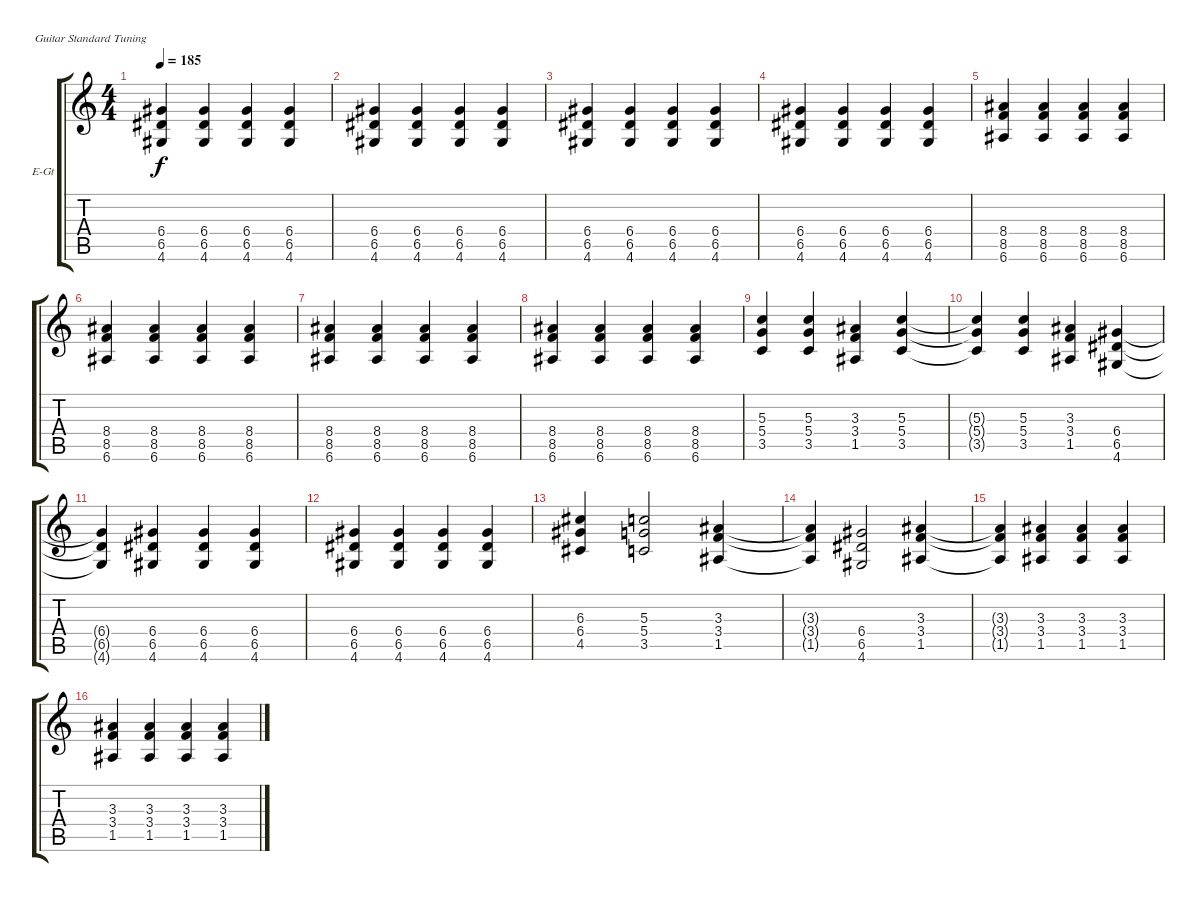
\defaultSystemsLayout 4
\bracketExtendMode groupsimilarinstruments
\firstSystemTrackNameOrientation horizontal
\otherSystemsTrackNameOrientation horizontal
\track ("Sébastien Lefebvre" "E-Gt") {instrument distortionguitar}
\staff {score tabs}
\tuning (E4 B3 G3 D3 A2 E2)
\ts (4 4)
\tempo 185
\clef g2
\scale
0.333333
\ks c
(6.4 6.5 4.6).4{dy f} (6.4 6.5 4.6).4 (6.4 6.5 4.6).4 (6.4 6.5 4.6).4 |
\scale
0.333333 (6.4 6.5 4.6).4 (6.4 6.5 4.6).4 (6.4 6.5 4.6).4 (6.4 6.5 4.6).4 |
\scale
0.333333 (6.4 6.5 4.6).4 (6.4 6.5 4.6).4 (6.4 6.5 4.6).4 (6.4 6.5 4.6).4 |
\scale
0.333333 (6.4 6.5 4.6).4 (6.4 6.5 4.6).4 (6.4 6.5 4.6).4 (6.4 6.5 4.6).4 |
\scale
0.333333 (8.4 8.5 6.6).4 (8.4 8.5 6.6).4 (8.4 8.5 6.6).4 (8.4 8.5 6.6).4 |
\scale
0.333333 (8.4 8.5 6.6).4 (8.4 8.5 6.6).4 (8.4 8.5 6.6).4 (8.4 8.5 6.6).4 |
\scale
0.333333 (8.4 8.5 6.6).4 (8.4 8.5 6.6).4 (8.4 8.5 6.6).4 (8.4 8.5 6.6).4 |
\scale
0.333333 (8.4 8.5 6.6).4 (8.4 8.5 6.6).4 (8.4 8.5 6.6).4 (8.4 8.5 6.6).4 |
\scale
0.333333 (5.3 5.4 3.5).4 (5.3 5.4 3.5).4 (3.3 3.4 1.5).4 (5.3 5.4 3.5).4 |
\scale
0.333333 (5.3{t} 5.4{t} 3.5{t}).4 (5.3 5.4 3.5).4 (3.3 3.4 1.5).4 (6.4 6.5 4.6).4 |
\scale
0.333333 (6.4{t} 6.5{t} 4.6{t}).4 (6.4 6.5 4.6).4 (6.4 6.5 4.6).4 (6.4 6.5 4.6).4 |
\scale
0.333333 (6.4 6.5 4.6).4 (6.4 6.5 4.6).4 (6.4 6.5 4.6).4 (6.4 6.5 4.6).4 |
\scale
0.333333 (6.3 6.4 4.5).4 (5.3 5.4 3.5).2 (3.3 3.4 1.5).4 |
\scale
0.333333 (3.3{t} 3.4{t} 1.5{t}).4 (6.4 6.5 4.6).2 (3.3 3.4 1.5).4 |
\scale
0.333333 (3.3{t} 3.4{t} 1.5{t}).4 (3.3 3.4 1.5).4 (3.3 3.4 1.5).4 (3.3 3.4 1.5).4 |
\scale
0.333333 (3.3 3.4 1.5).4 (3.3 3.4 1.5).4 (3.3 3.4 1.5).4 (3.3 3.4 1.5).4
